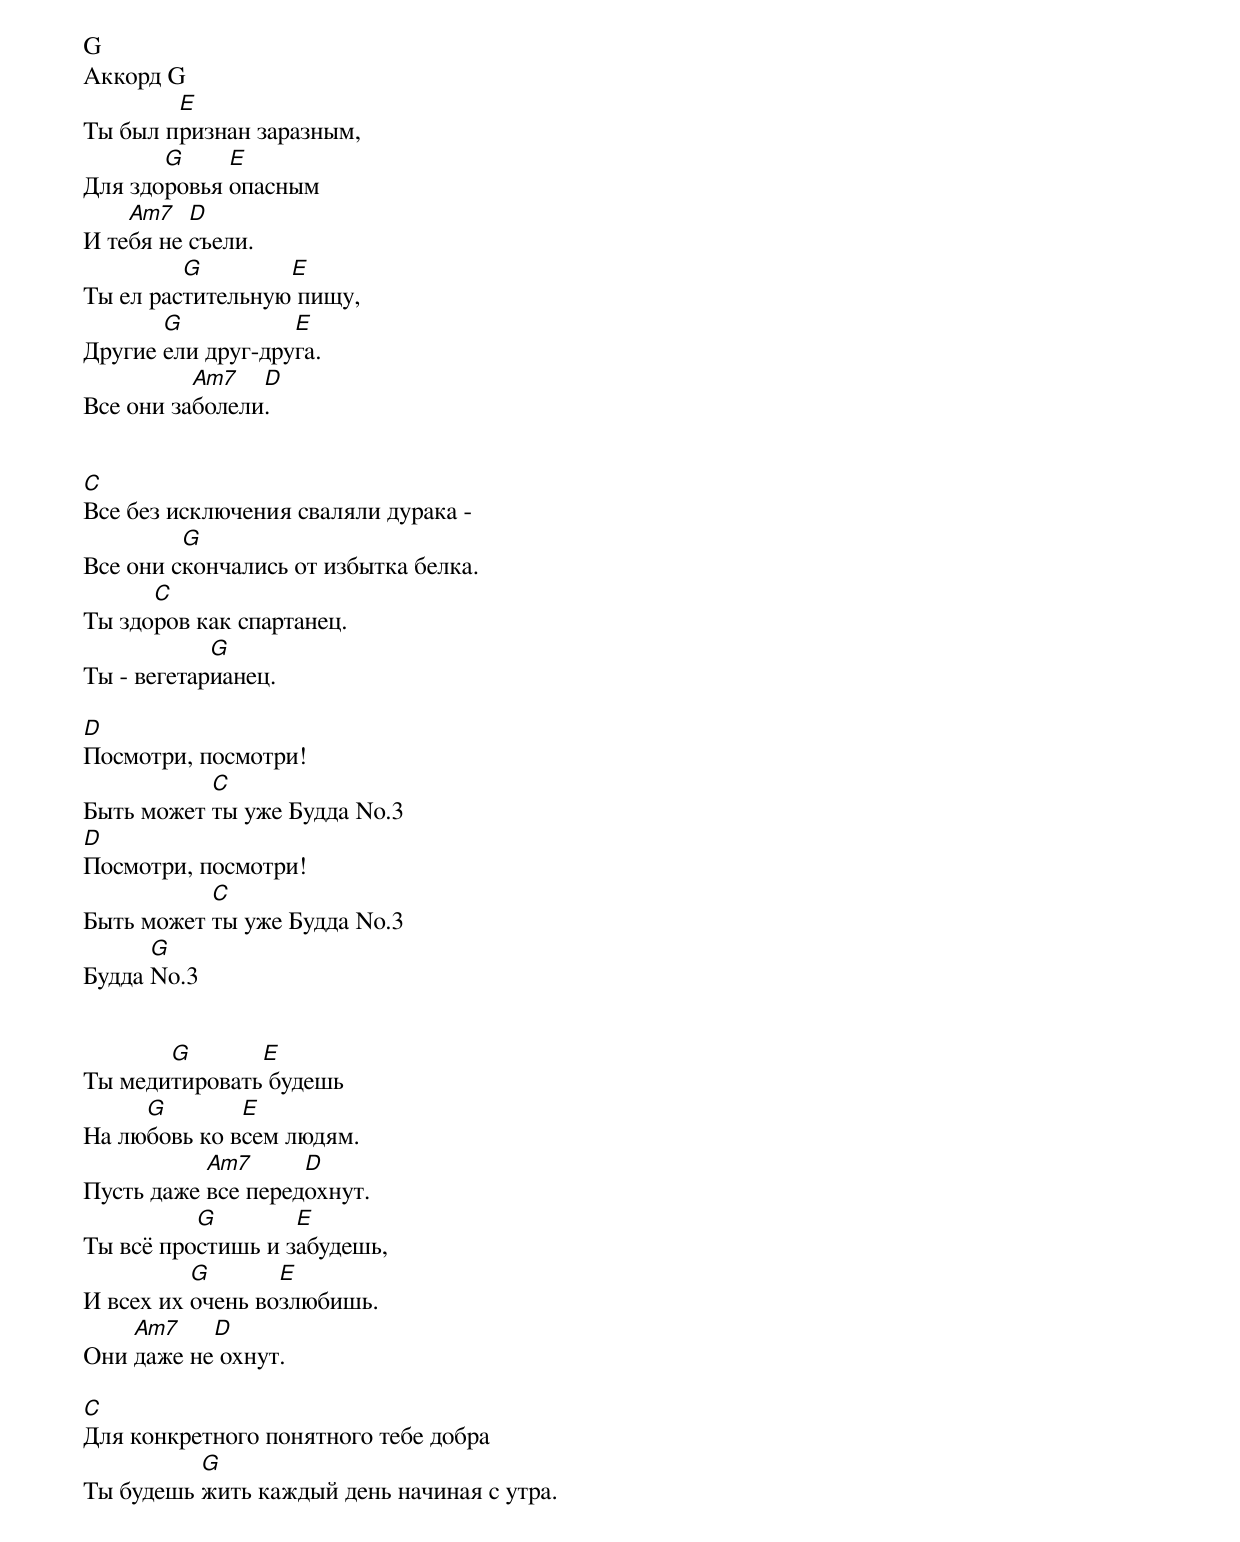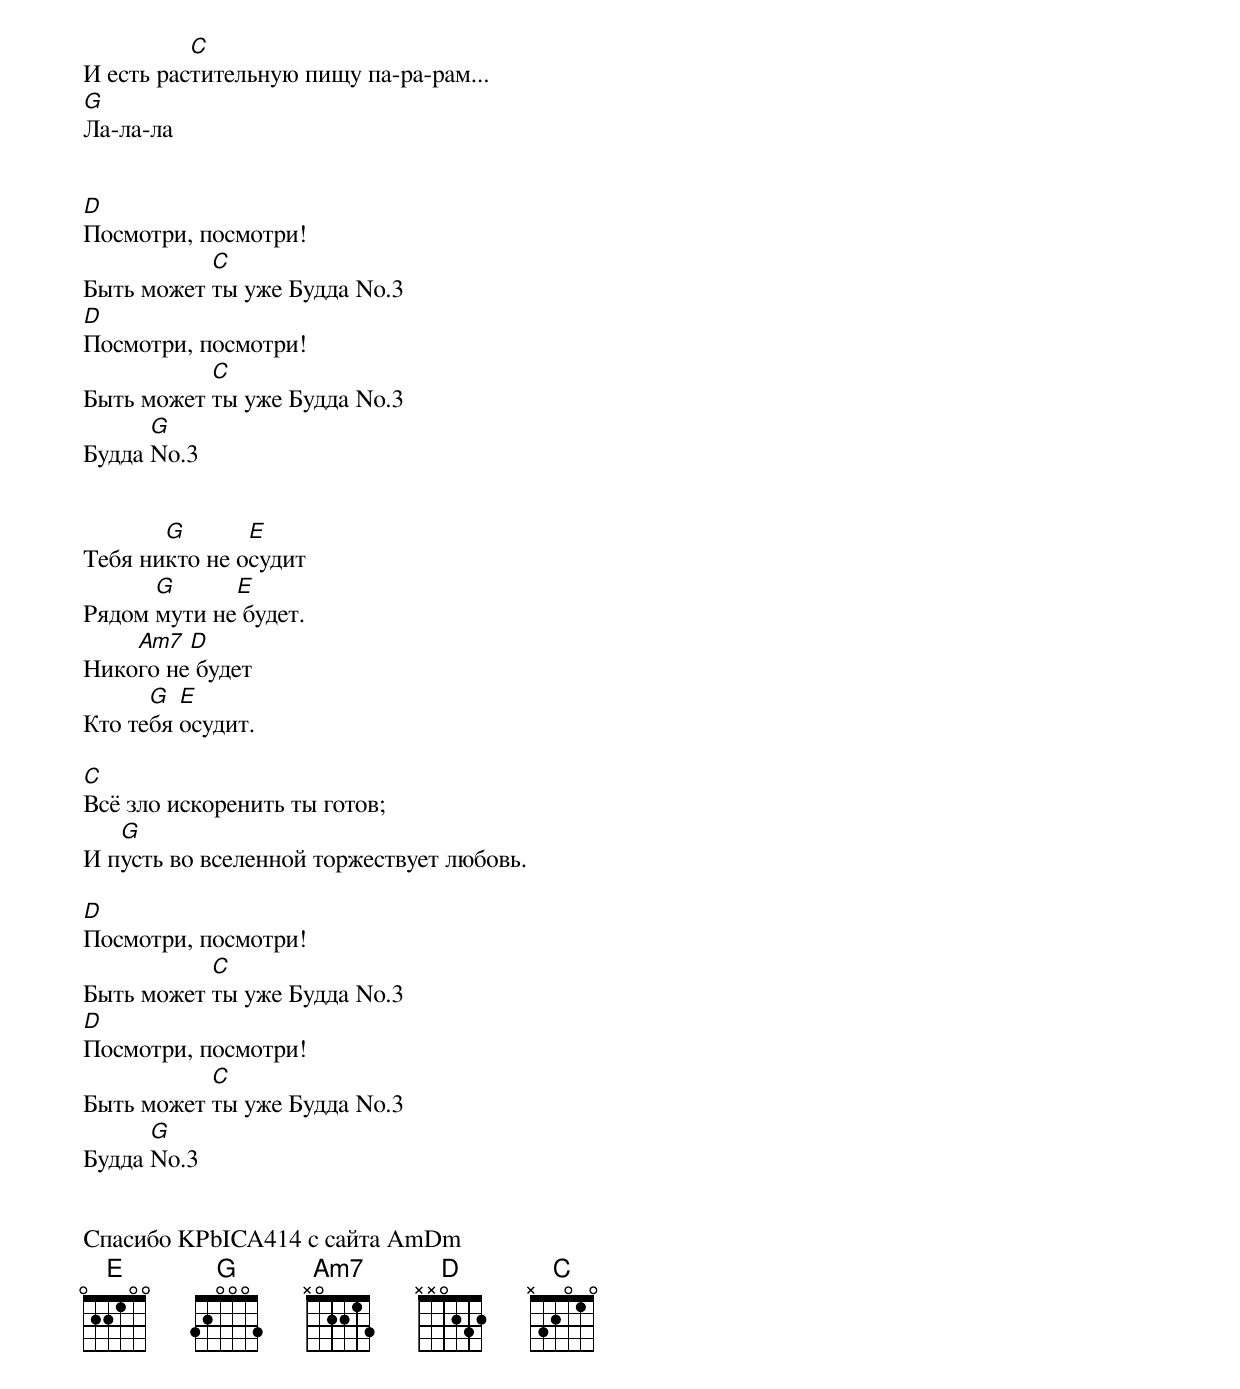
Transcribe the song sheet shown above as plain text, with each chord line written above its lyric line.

G
Аккорд G
        E
Ты был признан заразным,
       G     E
Для здоровья опасным
    Am7   D
И тебя не съели.
         G        E
Ты ел растительную пищу,
       G           E
Другие ели друг-друга.
          Am7   D
Все они заболели.


C
Все без исключения сваляли дурака -
         G
Все они скончались от избытка белка.
      C
Ты здоров как спартанец.
            G
Ты - вегетарианец.

D
Посмотри, посмотри!
           C
Быть может ты уже Будда No.3
D
Посмотри, посмотри!
           C
Быть может ты уже Будда No.3
      G
Будда No.3


       G       E
Ты медитировать будешь
     G        E
На любовь ко всем людям.
           Am7      D
Пусть даже все передохнут.
          G        E
Ты всё простишь и забудешь,
          G       E
И всех их очень возлюбишь.
    Am7    D
Они даже не охнут.

C
Для конкретного понятного тебе добра
          G
Ты будешь жить каждый день начиная с утра.
          C
И есть растительную пищу па-ра-рам...
G
Ла-ла-ла


D
Посмотри, посмотри!
           C
Быть может ты уже Будда No.3
D
Посмотри, посмотри!
           C
Быть может ты уже Будда No.3
      G
Будда No.3


       G       E
Тебя никто не осудит
      G      E
Рядом мути не будет.
    Am7  D
Никого не будет
      G  E
Кто тебя осудит.

C
Всё зло искоренить ты готов;
   G
И пусть во вселенной торжествует любовь.

D
Посмотри, посмотри!
           C
Быть может ты уже Будда No.3
D
Посмотри, посмотри!
           C
Быть может ты уже Будда No.3
      G
Будда No.3


Спасибо KPbICA414 с сайта AmDm
